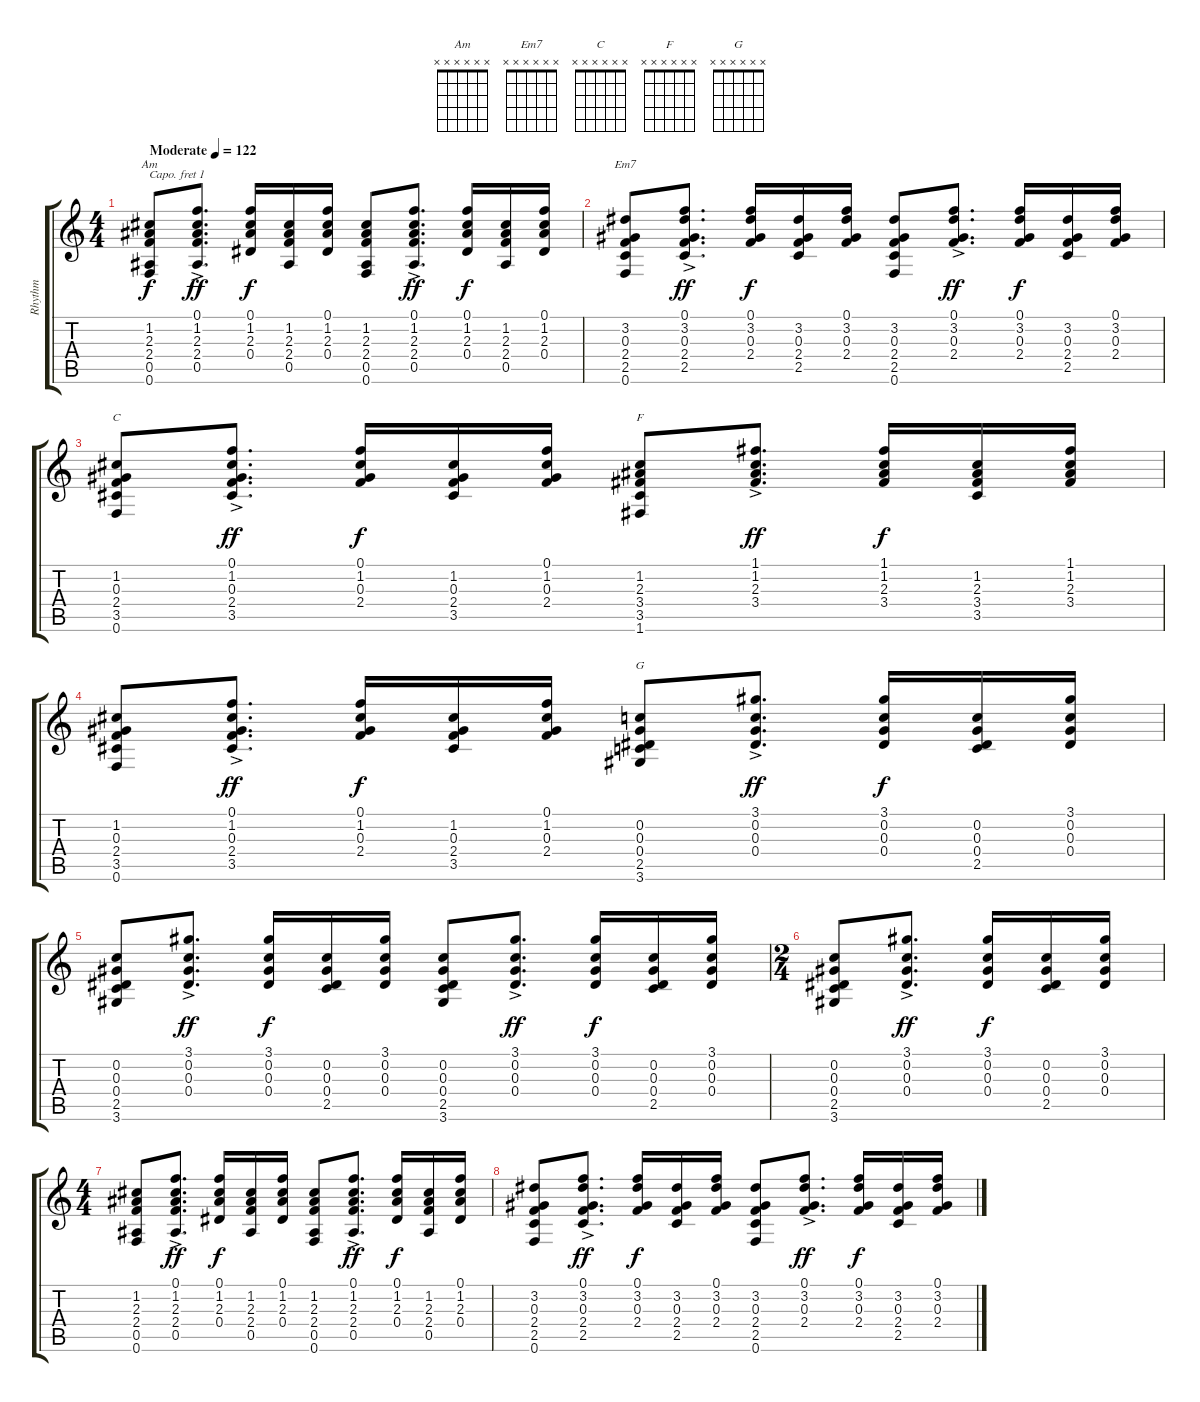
\track ("Rhythm" "Rhythm") {instrument acousticguitarsteel}
\staff {score tabs}
\capo 1
\tuning (E4 B3 G3 D3 A2 E2) {hide}
\chord ("Am" x x x x x x)
\chord ("Em7" x x x x x x)
\chord ("C" x x x x x x)
\chord ("F" x x x x x x)
\chord ("G" x x x x x x)
\ts (4 4)
\tempo (122 "Moderate")
\clef g2
\ks c
(1.2 2.3 2.4 0.5 0.6).8{ch "Am" dy f instrument acousticguitarsteel} (0.1{ac} 1.2 2.3 2.4 0.5).8{d dy ff} (0.1 1.2 2.3 0.4).16{dy f} (1.2 2.3 2.4 0.5).16 (0.1 1.2 2.3 0.4).16 (1.2 2.3 2.4 0.5 0.6).8 (0.1 1.2 2.3{ac} 2.4 0.5).8{d dy ff} (0.1 1.2 2.3 0.4).16{dy f} (1.2 2.3 2.4 0.5).16 (0.1 1.2 2.3 0.4).16 |
(3.2 0.3 2.4 2.5 0.6).8{ch "Em7"} (0.1 3.2{ac} 0.3 2.4 2.5).8{d dy ff} (0.1 3.2 0.3 2.4).16{dy f} (3.2 0.3 2.4 2.5).16 (0.1 3.2 0.3 2.4).16 (3.2 0.3 2.4 2.5 0.6).8 (0.1 3.2{ac} 0.3 2.4).8{d dy ff} (0.1 3.2 0.3 2.4).16{dy f} (3.2 0.3 2.4 2.5).16 (0.1 3.2 0.3 2.4).16 |
(1.2 0.3 2.4 3.5 0.6).8{ch "C"} (0.1 1.2{ac} 0.3 2.4 3.5).8{d dy ff} (0.1 1.2 0.3 2.4).16{dy f} (1.2 0.3 2.4 3.5).16 (0.1 1.2 0.3 2.4).16 (1.2 2.3 3.4 3.5 1.6).8{ch "F"} (1.1 1.2 2.3{ac} 3.4).8{d dy ff} (1.1 1.2 2.3 3.4).16{dy f} (1.2 2.3 3.4 3.5).16 (1.1 1.2 2.3 3.4).16 |
(1.2 0.3 2.4 3.5 0.6).8 (0.1 1.2 0.3{ac} 2.4 3.5).8{d dy ff} (0.1 1.2 0.3 2.4).16{dy f} (1.2 0.3 2.4 3.5).16 (0.1 1.2 0.3 2.4).16 (0.2 0.3 0.4 2.5 3.6).8{ch "G"} (3.1 0.2 0.3{ac} 0.4).8{d dy ff} (3.1 0.2 0.3 0.4).16{dy f} (0.2 0.3 0.4 2.5).16 (3.1 0.2 0.3 0.4).16 |
(0.2 0.3 0.4 2.5 3.6).8 (3.1 0.2{ac} 0.3 0.4).8{d dy ff} (3.1 0.2 0.3 0.4).16{dy f} (0.2 0.3 0.4 2.5).16 (3.1 0.2 0.3 0.4).16 (0.2 0.3 0.4 2.5 3.6).8 (3.1 0.2{ac} 0.3 0.4).8{d dy ff} (3.1 0.2 0.3 0.4).16{dy f} (0.2 0.3 0.4 2.5).16 (3.1 0.2 0.3 0.4).16 |
\ts (2 4)
(0.2 0.3 0.4 2.5 3.6).8 (3.1 0.2{ac} 0.3 0.4).8{d dy ff} (3.1 0.2 0.3 0.4).16{dy f} (0.2 0.3 0.4 2.5).16 (3.1 0.2 0.3 0.4).16 |
\ts (4 4)
(1.2 2.3 2.4 0.5 0.6).8 (0.1{ac} 1.2 2.3 2.4 0.5).8{d dy ff} (0.1 1.2 2.3 0.4).16{dy f} (1.2 2.3 2.4 0.5).16 (0.1 1.2 2.3 0.4).16 (1.2 2.3 2.4 0.5 0.6).8 (0.1 1.2 2.3{ac} 2.4 0.5).8{d dy ff} (0.1 1.2 2.3 0.4).16{dy f} (1.2 2.3 2.4 0.5).16 (0.1 1.2 2.3 0.4).16 |
(3.2 0.3 2.4 2.5 0.6).8 (0.1 3.2{ac} 0.3 2.4 2.5).8{d dy ff} (0.1 3.2 0.3 2.4).16{dy f} (3.2 0.3 2.4 2.5).16 (0.1 3.2 0.3 2.4).16 (3.2 0.3 2.4 2.5 0.6).8 (0.1 3.2{ac} 0.3 2.4).8{d dy ff} (0.1 3.2 0.3 2.4).16{dy f} (3.2 0.3 2.4 2.5).16 (0.1 3.2 0.3 2.4).16
